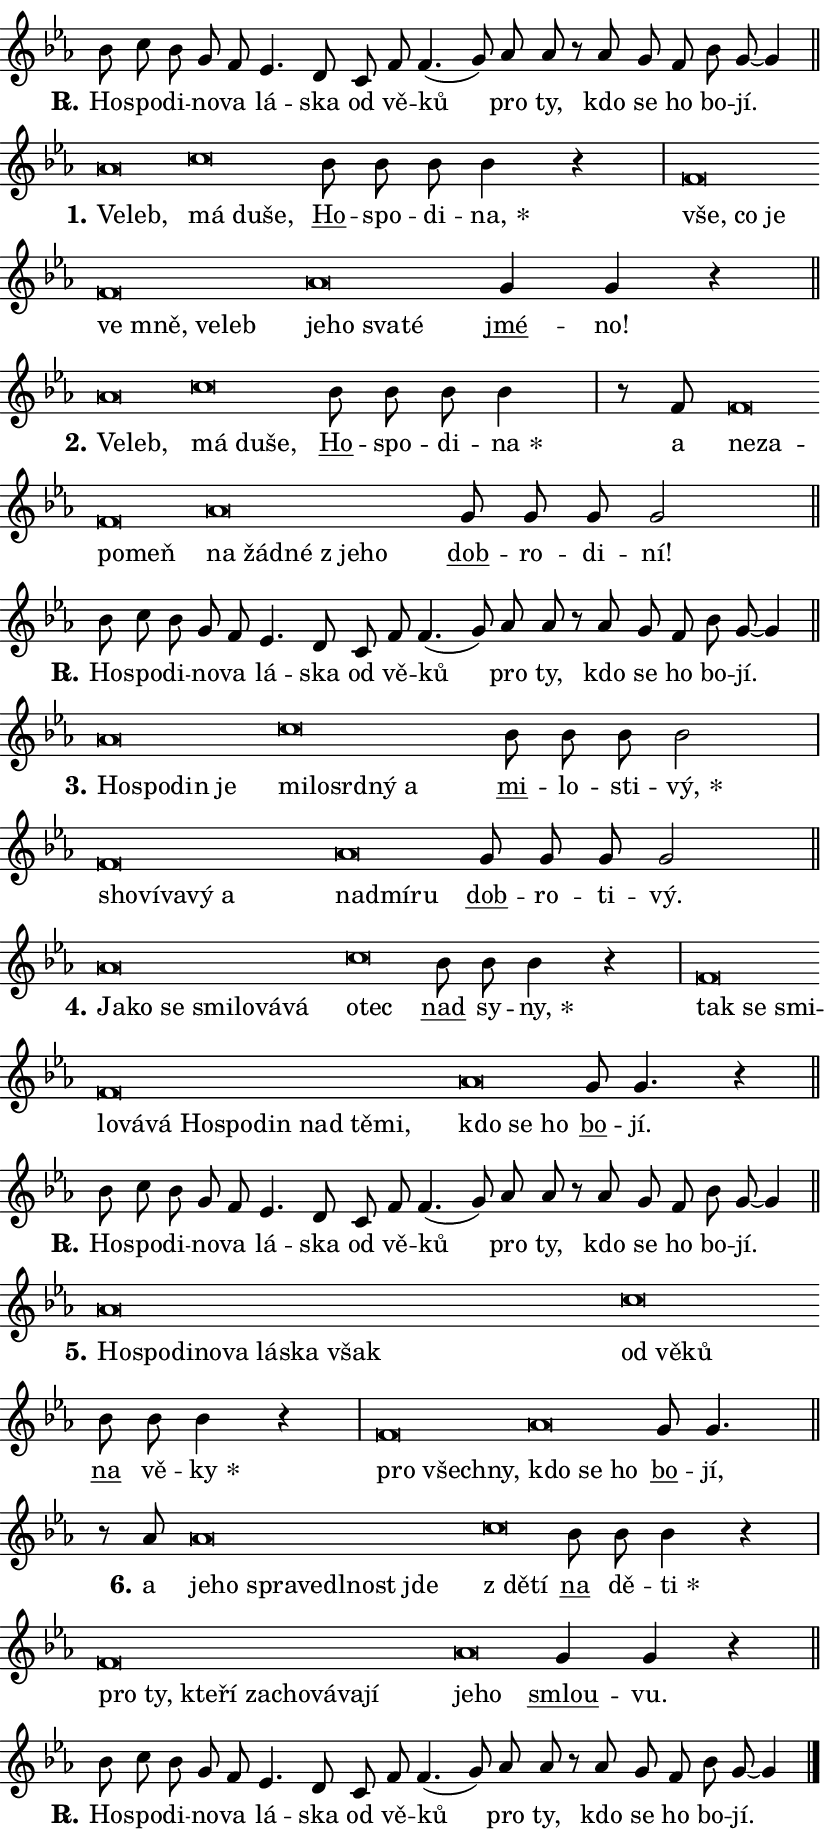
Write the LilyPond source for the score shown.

\version "2.24.0"
\header { tagline = "" }
\paper {
  indent = 0\cm
  top-margin = 0\cm
  right-margin = 0.13\cm % to fit lyric hyphens
  bottom-margin = 0\cm
  left-margin = 0\cm
  paper-width = 14\cm
  page-breaking = #ly:one-page-breaking
  system-system-spacing.basic-distance = #11
  score-system-spacing.basic-distance = #11
  ragged-last = ##f
}


%% Author: Thomas Morley
%% https://lists.gnu.org/archive/html/lilypond-user/2020-05/msg00002.html
#(define (line-position grob)
"Returns position of @var[grob} in current system:
   @code{'start}, if at first time-step
   @code{'end}, if at last time-step
   @code{'middle} otherwise
"
  (let* ((col (ly:item-get-column grob))
         (ln (ly:grob-object col 'left-neighbor))
         (rn (ly:grob-object col 'right-neighbor))
         (col-to-check-left (if (ly:grob? ln) ln col))
         (col-to-check-right (if (ly:grob? rn) rn col))
         (break-dir-left
           (and
             (ly:grob-property col-to-check-left 'non-musical #f)
             (ly:item-break-dir col-to-check-left)))
         (break-dir-right
           (and
             (ly:grob-property col-to-check-right 'non-musical #f)
             (ly:item-break-dir col-to-check-right))))
        (cond ((eqv? 1 break-dir-left) 'start)
              ((eqv? -1 break-dir-right) 'end)
              (else 'middle))))

#(define (tranparent-at-line-position vctor)
  (lambda (grob)
  "Relying on @code{line-position} select the relevant enry from @var{vctor}.
Used to determine transparency,"
    (case (line-position grob)
      ((end) (not (vector-ref vctor 0)))
      ((middle) (not (vector-ref vctor 1)))
      ((start) (not (vector-ref vctor 2))))))

noteHeadBreakVisibility =
#(define-music-function (break-visibility)(vector?)
"Makes @code{NoteHead}s transparent relying on @var{break-visibility}"
#{
  \override NoteHead.transparent =
    #(tranparent-at-line-position break-visibility)
#})

#(define delete-ledgers-for-transparent-note-heads
  (lambda (grob)
    "Reads whether a @code{NoteHead} is transparent.
If so this @code{NoteHead} is removed from @code{'note-heads} from
@var{grob}, which is supposed to be @code{LedgerLineSpanner}.
As a result ledgers are not printed for this @code{NoteHead}"
    (let* ((nhds-array (ly:grob-object grob 'note-heads))
           (nhds-list
             (if (ly:grob-array? nhds-array)
                 (ly:grob-array->list nhds-array)
                 '()))
           ;; Relies on the transparent-property being done before
           ;; Staff.LedgerLineSpanner.after-line-breaking is executed.
           ;; This is fragile ...
           (to-keep
             (remove
               (lambda (nhd)
                 (ly:grob-property nhd 'transparent #f))
               nhds-list)))
      ;; TODO find a better method to iterate over grob-arrays, similiar
      ;; to filter/remove etc for lists
      ;; For now rebuilt from scratch
      (set! (ly:grob-object grob 'note-heads)  '())
      (for-each
        (lambda (nhd)
          (ly:pointer-group-interface::add-grob grob 'note-heads nhd))
        to-keep))))

squashNotes = {
  \override NoteHead.X-extent = #'(-0.2 . 0.2)
  \override NoteHead.Y-extent = #'(-0.75 . 0)
  \override NoteHead.stencil =
    #(lambda (grob)
       (let ((pos (ly:grob-property grob 'staff-position)))
         (begin
           (if (< pos -7) (display "ERROR: Lower brevis then expected\n") (display ""))
           (if (<= pos -6) ly:text-interface::print ly:note-head::print))))
}
unSquashNotes = {
  \revert NoteHead.X-extent
  \revert NoteHead.Y-extent
  \revert NoteHead.stencil
}

hideNotes = \noteHeadBreakVisibility #begin-of-line-visible
unHideNotes = \noteHeadBreakVisibility #all-visible

% work-around for resetting accidentals
% https://lilypond.org/doc/v2.23/Documentation/notation/displaying-rhythms#unmetered-music
cadenzaMeasure = {
  \cadenzaOff
  \partial 1024 s1024
  \cadenzaOn
}

#(define-markup-command (accent layout props text) (markup?)
  "Underline accented syllable"
  (interpret-markup layout props
    #{\markup \override #'(offset . 4.3) \underline { #text }#}))

responsum = \markup \concat {
  "R" \hspace #-1.05 \path #0.1 #'((moveto 0 0.07) (lineto 0.9 0.8)) \hspace #0.05 "."
}

spaceSize = #0.6828661417322834 % exact space size for TeX Gyre Schola

\layout {
  \context {
    \Staff
    \remove "Time_signature_engraver"
    \override LedgerLineSpanner.after-line-breaking = #delete-ledgers-for-transparent-note-heads
  }
  \context {
    \Lyrics {
      \override LyricSpace.minimum-distance = \spaceSize
      \override LyricText.font-name = #"TeX Gyre Schola"
      \override LyricText.font-size = 1
      \override StanzaNumber.font-name = #"TeX Gyre Schola Bold"
      \override StanzaNumber.font-size = 1
    }
  }
  \context {
    \Score 
    \override NoteHead.text =
      #(lambda (grob) 
        (let ((pos (ly:grob-property grob 'staff-position)))
          #{\markup {
            \combine
              \halign #-0.55 \raise #(if (= pos -6) 0 0.5) \override #'(thickness . 2) \draw-line #'(3.2 . 0)
              \musicglyph "noteheads.sM1"
          }#}))
  }
}

% magnetic-lyrics.ily
%
%   written by
%     Jean Abou Samra <jean@abou-samra.fr>
%     Werner Lemberg <wl@gnu.org>
%
%   adapted by
%     Jiri Hon <jiri.hon@gmail.com>
%
% Version 2022-Apr-15

% https://www.mail-archive.com/lilypond-user@gnu.org/msg149350.html

#(define (Left_hyphen_pointer_engraver context)
   "Collect syllable-hyphen-syllable occurrences in lyrics and store
them in properties.  This engraver only looks to the left.  For
example, if the lyrics input is @code{foo -- bar}, it does the
following.

@itemize @bullet
@item
Set the @code{text} property of the @code{LyricHyphen} grob between
@q{foo} and @q{bar} to @code{foo}.

@item
Set the @code{left-hyphen} property of the @code{LyricText} grob with
text @q{foo} to the @code{LyricHyphen} grob between @q{foo} and
@q{bar}.
@end itemize

Use this auxiliary engraver in combination with the
@code{lyric-@/text::@/apply-@/magnetic-@/offset!} hook."
   (let ((hyphen #f)
         (text #f))
     (make-engraver
      (acknowledgers
       ((lyric-syllable-interface engraver grob source-engraver)
        (set! text grob)))
      (end-acknowledgers
       ((lyric-hyphen-interface engraver grob source-engraver)
        ;(when (not (grob::has-interface grob 'lyric-space-interface))
          (set! hyphen grob)));)
      ((stop-translation-timestep engraver)
       (when (and text hyphen)
         (ly:grob-set-object! text 'left-hyphen hyphen))
       (set! text #f)
       (set! hyphen #f)))))

#(define (lyric-text::apply-magnetic-offset! grob)
   "If the space between two syllables is less than the value in
property @code{LyricText@/.details@/.squash-threshold}, move the right
syllable to the left so that it gets concatenated with the left
syllable.

Use this function as a hook for
@code{LyricText@/.after-@/line-@/breaking} if the
@code{Left_@/hyphen_@/pointer_@/engraver} is active."
   (let ((hyphen (ly:grob-object grob 'left-hyphen #f)))
     (when hyphen
       (let ((left-text (ly:spanner-bound hyphen LEFT)))
         (when (grob::has-interface left-text 'lyric-syllable-interface)
           (let* ((common (ly:grob-common-refpoint grob left-text X))
                  (this-x-ext (ly:grob-extent grob common X))
                  (left-x-ext
                   (begin
                     ;; Trigger magnetism for left-text.
                     (ly:grob-property left-text 'after-line-breaking)
                     (ly:grob-extent left-text common X)))
                  ;; `delta` is the gap width between two syllables.
                  (delta (- (interval-start this-x-ext)
                            (interval-end left-x-ext)))
                  (details (ly:grob-property grob 'details))
                  (threshold (assoc-get 'squash-threshold details 0.2)))
             (when (< delta threshold)
               (let* (;; We have to manipulate the input text so that
                      ;; ligatures crossing syllable boundaries are not
                      ;; disabled.  For languages based on the Latin
                      ;; script this is essentially a beautification.
                      ;; However, for non-Western scripts it can be a
                      ;; necessity.
                      (lt (ly:grob-property left-text 'text))
                      (rt (ly:grob-property grob 'text))
                      (is-space (grob::has-interface hyphen 'lyric-space-interface))
                      (space (if is-space " " ""))
                      (extra-delta (if is-space spaceSize 0))
                      ;; Append new syllable.
                      (ltrt-space (if (and (string? lt) (string? rt))
                                (string-append lt space rt)
                                (make-concat-markup (list lt space rt))))
                      ;; Right-align `ltrt` to the right side.
                      (ltrt-space-markup (grob-interpret-markup
                               grob
                               (make-translate-markup
                                (cons (interval-length this-x-ext) 0)
                                (make-right-align-markup ltrt-space)))))
                 (begin
                   ;; Don't print `left-text`.
                   (ly:grob-set-property! left-text 'stencil #f)
                   ;; Set text and stencil (which holds all collected
                   ;; syllables so far) and shift it to the left.
                   (ly:grob-set-property! grob 'text ltrt-space)
                   (ly:grob-set-property! grob 'stencil ltrt-space-markup)
                   (ly:grob-translate-axis! grob (- (- delta extra-delta)) X))))))))))


#(define (lyric-hyphen::displace-bounds-first grob)
   ;; Make very sure this callback isn't triggered too early.
   (let ((left (ly:spanner-bound grob LEFT))
         (right (ly:spanner-bound grob RIGHT)))
     (ly:grob-property left 'after-line-breaking)
     (ly:grob-property right 'after-line-breaking)
     (ly:lyric-hyphen::print grob)))

squashThreshold = #0.4

\layout {
  \context {
    \Lyrics
    \consists #Left_hyphen_pointer_engraver
    \override LyricText.after-line-breaking =
      #lyric-text::apply-magnetic-offset!
    \override LyricHyphen.stencil = #lyric-hyphen::displace-bounds-first
    \override LyricText.details.squash-threshold = \squashThreshold
    \override LyricHyphen.minimum-distance = 0
    \override LyricHyphen.minimum-length = \squashThreshold
  }
}

squashText = \override LyricText.details.squash-threshold = 9999
unSquashText = \override LyricText.details.squash-threshold = \squashThreshold

leftText = \override LyricText.self-alignment-X = #LEFT
unLeftText = \revert LyricText.self-alignment-X

starOffset = #(lambda (grob) 
                (let ((x_offset (ly:self-alignment-interface::aligned-on-x-parent grob)))
                  (if (= x_offset 0) 0 (+ x_offset 1.2))))

star = #(define-music-function (syllable)(string?)
"Append star separator at the end of a syllable"
#{
  \once \override LyricText.X-offset = #starOffset
  \lyricmode { \markup {
    #syllable
    \override #'((font-name . "TeX Gyre Schola Bold")) \hspace #0.2 \lower #0.65 \larger "*"
  } }
#})

starAccent = #(define-music-function (syllable)(string?)
"Append star separator at the end of a syllable and make accent"
#{
  \once \override LyricText.X-offset = #starOffset
  \lyricmode { \markup {
    \accent #syllable
    \override #'((font-name . "TeX Gyre Schola Bold")) \hspace #0.2 \lower #0.65 \larger "*"
  } }
#})

breath = #(define-music-function (syllable)(string?)
"Append breathing indicator at the end of a syllable"
#{
  \lyricmode { \markup { #syllable "+" } }
#})

optionalBreath = #(define-music-function (syllable)(string?)
"Append optional breathing indicator at the end of a syllable"
#{
  \lyricmode { \markup { #syllable "(+)" } }
#})


\score {
    <<
        \new Voice = "melody" { \cadenzaOn \key es \major \relative { bes'8 c bes g f es4. d8 \bar "" c f f4.( g8)] \bar "" as as \bar "" r as g f bes g~ g4 \cadenzaMeasure \bar "||" \break } }
        \new Lyrics \lyricsto "melody" { \lyricmode { \set stanza = \responsum
Ho -- spo -- di -- no -- va lá -- ska od vě -- ků pro ty, kdo se ho bo -- jí. } }
    >>
    \layout {}
}

\score {
    <<
        \new Voice = "melody" { \cadenzaOn \key es \major \relative { \squashNotes as'\breve*1/16 \hideNotes \breve*1/16 \bar "" \unHideNotes \unSquashNotes \squashNotes c\breve*1/16 \hideNotes \breve*1/16 \breve*1/16 \bar "" \unHideNotes \unSquashNotes \bar "" bes8 bes bes bes4 r \cadenzaMeasure \bar "|" \squashNotes f\breve*1/16 \hideNotes \breve*1/16 \bar "" \breve*1/16 \bar "" \breve*1/16 \bar "" \breve*1/16 \bar "" \breve*1/16 \breve*1/16 \bar "" \unHideNotes \unSquashNotes \squashNotes as\breve*1/16 \hideNotes \breve*1/16 \bar "" \breve*1/16 \breve*1/16 \bar "" \unHideNotes \unSquashNotes \bar "" g4 g r \cadenzaMeasure \bar "||" \break } }
        \new Lyrics \lyricsto "melody" { \lyricmode { \set stanza = "1."
\leftText Ve -- \squashText leb, \unSquashText má \squashText du -- še, \unLeftText \unSquashText \markup \accent Ho -- spo -- di -- \star na, \leftText vše, \squashText co je ve mně, ve -- leb \unSquashText je -- \squashText ho sva -- té \unLeftText \unSquashText \markup \accent jmé -- no! } }
    >>
    \layout {}
}

\score {
    <<
        \new Voice = "melody" { \cadenzaOn \key es \major \relative { \squashNotes as'\breve*1/16 \hideNotes \breve*1/16 \bar "" \unHideNotes \unSquashNotes \squashNotes c\breve*1/16 \hideNotes \breve*1/16 \breve*1/16 \bar "" \unHideNotes \unSquashNotes \bar "" bes8 bes bes bes4 \cadenzaMeasure \bar "|" r8 f8 \squashNotes f\breve*1/16 \hideNotes \breve*1/16 \bar "" \breve*1/16 \breve*1/16 \bar "" \unHideNotes \unSquashNotes \squashNotes as\breve*1/16 \hideNotes \breve*1/16 \bar "" \breve*1/16 \bar "" \breve*1/16 \breve*1/16 \bar "" \unHideNotes \unSquashNotes \bar "" g8 g g g2 \cadenzaMeasure \bar "||" \break } }
        \new Lyrics \lyricsto "melody" { \lyricmode { \set stanza = "2."
\leftText Ve -- \squashText leb, \unSquashText má \squashText du -- še, \unLeftText \unSquashText \markup \accent Ho -- spo -- di -- \star na a \leftText ne -- \squashText za -- po -- meň \unSquashText na \squashText žád -- né "z je" -- ho \unLeftText \unSquashText \markup \accent dob -- ro -- di -- ní! } }
    >>
    \layout {}
}

\score {
    <<
        \new Voice = "melody" { \cadenzaOn \key es \major \relative { bes'8 c bes g f es4. d8 \bar "" c f f4.( g8)] \bar "" as as \bar "" r as g f bes g~ g4 \cadenzaMeasure \bar "||" \break } }
        \new Lyrics \lyricsto "melody" { \lyricmode { \set stanza = \responsum
Ho -- spo -- di -- no -- va lá -- ska od vě -- ků pro ty, kdo se ho bo -- jí. } }
    >>
    \layout {}
}

\score {
    <<
        \new Voice = "melody" { \cadenzaOn \key es \major \relative { \squashNotes as'\breve*1/16 \hideNotes \breve*1/16 \bar "" \breve*1/16 \breve*1/16 \bar "" \unHideNotes \unSquashNotes \squashNotes c\breve*1/16 \hideNotes \breve*1/16 \bar "" \breve*1/16 \bar "" \breve*1/16 \breve*1/16 \bar "" \unHideNotes \unSquashNotes \bar "" bes8 bes bes bes2 \cadenzaMeasure \bar "|" \squashNotes f\breve*1/16 \hideNotes \breve*1/16 \bar "" \breve*1/16 \bar "" \breve*1/16 \breve*1/16 \bar "" \unHideNotes \unSquashNotes \squashNotes as\breve*1/16 \hideNotes \breve*1/16 \breve*1/16 \bar "" \unHideNotes \unSquashNotes \bar "" g8 g g g2 \cadenzaMeasure \bar "||" \break } }
        \new Lyrics \lyricsto "melody" { \lyricmode { \set stanza = "3."
\leftText Ho -- \squashText spo -- din je \unSquashText mi -- \squashText lo -- srd -- ný a \unLeftText \unSquashText \markup \accent mi -- lo -- sti -- \star vý, \leftText sho -- \squashText ví -- va -- vý a \unSquashText nad -- \squashText mí -- ru \unLeftText \unSquashText \markup \accent dob -- ro -- ti -- vý. } }
    >>
    \layout {}
}

\score {
    <<
        \new Voice = "melody" { \cadenzaOn \key es \major \relative { \squashNotes as'\breve*1/16 \hideNotes \breve*1/16 \bar "" \breve*1/16 \bar "" \breve*1/16 \bar "" \breve*1/16 \bar "" \breve*1/16 \breve*1/16 \bar "" \unHideNotes \unSquashNotes \squashNotes c\breve*1/16 \hideNotes \breve*1/16 \bar "" \unHideNotes \unSquashNotes \bar "" bes8 bes bes4 r \cadenzaMeasure \bar "|" \squashNotes f\breve*1/16 \hideNotes \breve*1/16 \bar "" \breve*1/16 \bar "" \breve*1/16 \bar "" \breve*1/16 \bar "" \breve*1/16 \bar "" \breve*1/16 \bar "" \breve*1/16 \bar "" \breve*1/16 \bar "" \breve*1/16 \bar "" \breve*1/16 \breve*1/16 \bar "" \unHideNotes \unSquashNotes \squashNotes as\breve*1/16 \hideNotes \breve*1/16 \breve*1/16 \bar "" \unHideNotes \unSquashNotes \bar "" g8 g4. r4 \cadenzaMeasure \bar "||" \break } }
        \new Lyrics \lyricsto "melody" { \lyricmode { \set stanza = "4."
\leftText Ja -- \squashText ko se smi -- lo -- vá -- vá \unSquashText o -- \squashText tec \unLeftText \unSquashText \markup \accent nad sy -- \star ny, \leftText tak \squashText se smi -- lo -- vá -- vá Ho -- spo -- din nad tě -- mi, \unSquashText kdo \squashText se ho \unLeftText \unSquashText \markup \accent bo -- jí. } }
    >>
    \layout {}
}

\score {
    <<
        \new Voice = "melody" { \cadenzaOn \key es \major \relative { bes'8 c bes g f es4. d8 \bar "" c f f4.( g8)] \bar "" as as \bar "" r as g f bes g~ g4 \cadenzaMeasure \bar "||" \break } }
        \new Lyrics \lyricsto "melody" { \lyricmode { \set stanza = \responsum
Ho -- spo -- di -- no -- va lá -- ska od vě -- ků pro ty, kdo se ho bo -- jí. } }
    >>
    \layout {}
}

\score {
    <<
        \new Voice = "melody" { \cadenzaOn \key es \major \relative { \squashNotes as'\breve*1/16 \hideNotes \breve*1/16 \bar "" \breve*1/16 \bar "" \breve*1/16 \bar "" \breve*1/16 \bar "" \breve*1/16 \bar "" \breve*1/16 \breve*1/16 \bar "" \unHideNotes \unSquashNotes \squashNotes c\breve*1/16 \hideNotes \breve*1/16 \breve*1/16 \bar "" \unHideNotes \unSquashNotes \bar "" bes8 bes bes4 r \cadenzaMeasure \bar "|" \squashNotes f\breve*1/16 \hideNotes \breve*1/16 \breve*1/16 \bar "" \unHideNotes \unSquashNotes \squashNotes as\breve*1/16 \hideNotes \breve*1/16 \breve*1/16 \bar "" \unHideNotes \unSquashNotes \bar "" g8 g4. \cadenzaMeasure \bar "||" \break } }
        \new Lyrics \lyricsto "melody" { \lyricmode { \set stanza = "5."
\leftText Ho -- \squashText spo -- di -- no -- va lá -- ska však \unSquashText od \squashText vě -- ků \unLeftText \unSquashText \markup \accent na vě -- \star ky \leftText pro \squashText všech -- ny, \unSquashText kdo \squashText se ho \unLeftText \unSquashText \markup \accent bo -- jí, } }
    >>
    \layout {}
}

\score {
    <<
        \new Voice = "melody" { \cadenzaOn \key es \major \relative { r8 as'8 \squashNotes as\breve*1/16 \hideNotes \breve*1/16 \bar "" \breve*1/16 \bar "" \breve*1/16 \bar "" \breve*1/16 \bar "" \breve*1/16 \breve*1/16 \bar "" \unHideNotes \unSquashNotes \squashNotes c\breve*1/16 \hideNotes \breve*1/16 \bar "" \unHideNotes \unSquashNotes \bar "" bes8 bes bes4 r \cadenzaMeasure \bar "|" \squashNotes f\breve*1/16 \hideNotes \breve*1/16 \bar "" \breve*1/16 \bar "" \breve*1/16 \bar "" \breve*1/16 \bar "" \breve*1/16 \bar "" \breve*1/16 \bar "" \breve*1/16 \breve*1/16 \bar "" \unHideNotes \unSquashNotes \squashNotes as\breve*1/16 \hideNotes \breve*1/16 \bar "" \unHideNotes \unSquashNotes \bar "" g4 g r \cadenzaMeasure \bar "||" \break } }
        \new Lyrics \lyricsto "melody" { \lyricmode { \set stanza = "6."
a \leftText je -- \squashText ho spra -- ve -- dl -- nost jde \unSquashText "z dě" -- \squashText tí \unLeftText \unSquashText \markup \accent na dě -- \star ti \leftText pro \squashText ty, kte -- ří za -- cho -- vá -- va -- jí \unSquashText je -- \squashText ho \unLeftText \unSquashText \markup \accent smlou -- vu. } }
    >>
    \layout {}
}

\score {
    <<
        \new Voice = "melody" { \cadenzaOn \key es \major \relative { bes'8 c bes g f es4. d8 \bar "" c f f4.( g8)] \bar "" as as \bar "" r as g f bes g~ g4 \cadenzaMeasure \bar "||" \break } \bar "|." }
        \new Lyrics \lyricsto "melody" { \lyricmode { \set stanza = \responsum
Ho -- spo -- di -- no -- va lá -- ska od vě -- ků pro ty, kdo se ho bo -- jí. } }
    >>
    \layout {}
}
